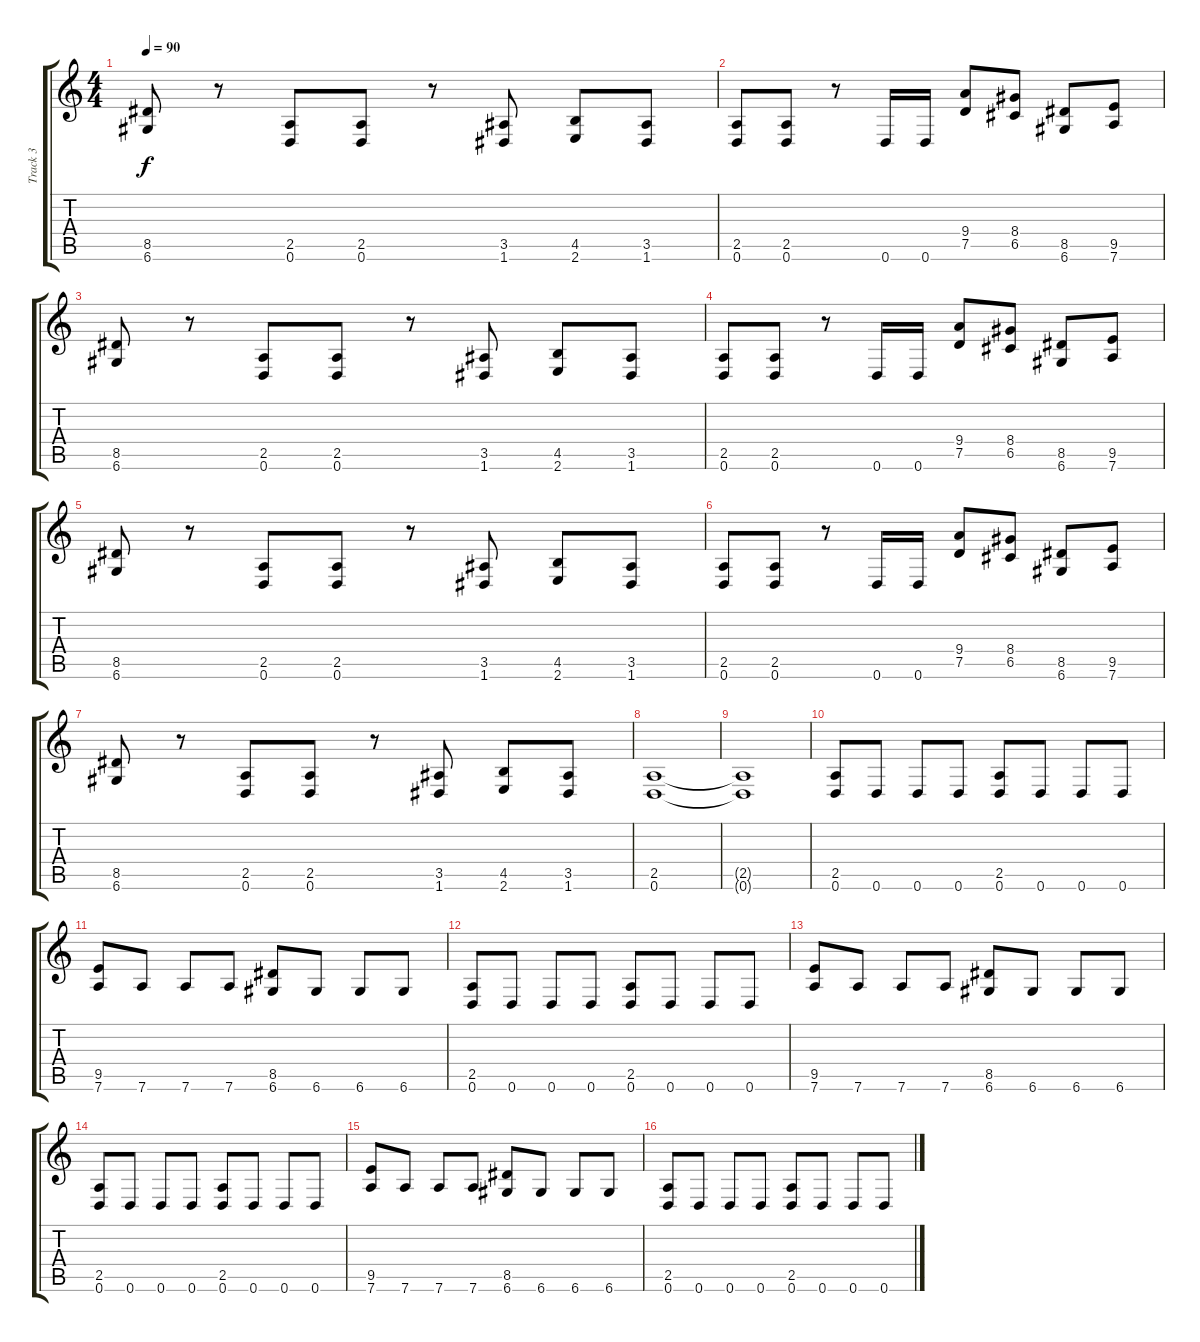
\track ("Track 3" "Track 3") {instrument distortionguitar}
\staff {score tabs}
\tuning (D4 A3 F3 C3 G2 D2) {hide}
\ts (4 4)
\tempo 90
\clef g2
\ks c
(8.5 6.6).8{dy f} r.8 (2.5 0.6).8 (2.5 0.6).8 r.8 (3.5 1.6).8 (4.5 2.6).8 (3.5 1.6).8 |
(2.5 0.6).8 (2.5 0.6).8 r.8 0.6.16 0.6.16 (9.4 7.5).8 (8.4 6.5).8 (8.5 6.6).8 (9.5 7.6).8 |
(8.5 6.6).8 r.8 (2.5 0.6).8 (2.5 0.6).8 r.8 (3.5 1.6).8 (4.5 2.6).8 (3.5 1.6).8 |
(2.5 0.6).8 (2.5 0.6).8 r.8 0.6.16 0.6.16 (9.4 7.5).8 (8.4 6.5).8 (8.5 6.6).8 (9.5 7.6).8 |
(8.5 6.6).8 r.8 (2.5 0.6).8 (2.5 0.6).8 r.8 (3.5 1.6).8 (4.5 2.6).8 (3.5 1.6).8 |
(2.5 0.6).8 (2.5 0.6).8 r.8 0.6.16 0.6.16 (9.4 7.5).8 (8.4 6.5).8 (8.5 6.6).8 (9.5 7.6).8 |
(8.5 6.6).8 r.8 (2.5 0.6).8 (2.5 0.6).8 r.8 (3.5 1.6).8 (4.5 2.6).8 (3.5 1.6).8 |
(2.5 0.6).1 |
(2.5{t} 0.6{t}).1 |
(2.5 0.6).8 0.6.8 0.6.8 0.6.8 (2.5 0.6).8 0.6.8 0.6.8 0.6.8 |
(9.5 7.6).8 7.6.8 7.6.8 7.6.8 (8.5 6.6).8 6.6.8 6.6.8 6.6.8 |
(2.5 0.6).8 0.6.8 0.6.8 0.6.8 (2.5 0.6).8 0.6.8 0.6.8 0.6.8 |
(9.5 7.6).8 7.6.8 7.6.8 7.6.8 (8.5 6.6).8 6.6.8 6.6.8 6.6.8 |
(2.5 0.6).8 0.6.8 0.6.8 0.6.8 (2.5 0.6).8 0.6.8 0.6.8 0.6.8 |
(9.5 7.6).8 7.6.8 7.6.8 7.6.8 (8.5 6.6).8 6.6.8 6.6.8 6.6.8 |
(2.5 0.6).8 0.6.8 0.6.8 0.6.8 (2.5 0.6).8 0.6.8 0.6.8 0.6.8
